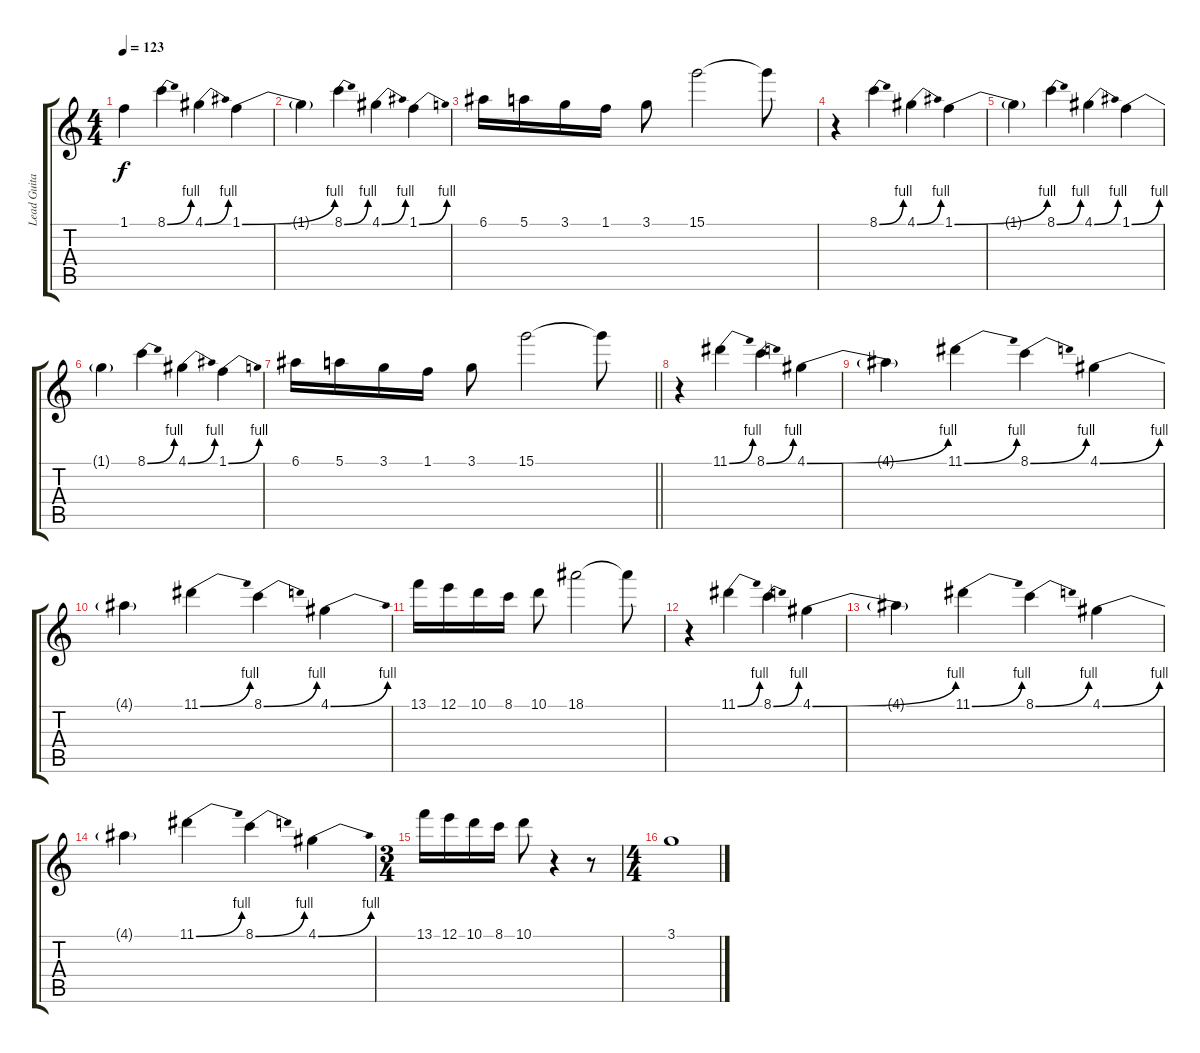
\track ("Lead Guitar II" "Lead Guita") {instrument distortionguitar}
\staff {score tabs}
\tuning (E4 B3 G3 D3 A2 E2) {hide}
\ts (4 4)
\tempo 123
\clef g2
\ks c
1.1{t}.4{dy f} 8.1{be (bend 0 0 60 4)}.4 4.1{be (bend 0 0 60 4)}.4 1.1{be (bend 0 0 60 4)}.4 |
1.1{t}.4 8.1{be (bend 0 0 60 4)}.4 4.1{be (bend 0 0 60 4)}.4 1.1{be (bend 0 0 60 4)}.4 |
6.1.16 5.1.16 3.1.16 1.1.16 3.1.8 15.1.2 15.1{t}.8 |
r.4 8.1{be (bend 0 0 60 4)}.4 4.1{be (bend 0 0 60 4)}.4 1.1{be (bend 0 0 60 4)}.4 |
1.1{t}.4 8.1{be (bend 0 0 60 4)}.4 4.1{be (bend 0 0 60 4)}.4 1.1{be (bend 0 0 60 4)}.4 |
1.1{t}.4 8.1{be (bend 0 0 60 4)}.4 4.1{be (bend 0 0 60 4)}.4 1.1{be (bend 0 0 60 4)}.4 |
\barLineRight lightlight
6.1.16 5.1.16 3.1.16 1.1.16 3.1.8 15.1.2 15.1{t}.8 |
r.4 11.1{be (bend 0 0 60 4)}.4 8.1{be (bend 0 0 60 4)}.4 4.1{be (bend 0 0 60 4)}.4 |
4.1{t}.4 11.1{be (bend 0 0 60 4)}.4 8.1{be (bend 0 0 60 4)}.4 4.1{be (bend 0 0 60 4)}.4 |
4.1{t}.4 11.1{be (bend 0 0 60 4)}.4 8.1{be (bend 0 0 60 4)}.4 4.1{be (bend 0 0 60 4)}.4 |
13.1.16 12.1.16 10.1.16 8.1.16 10.1.8 18.1.2 18.1{t}.8 |
r.4 11.1{be (bend 0 0 60 4)}.4 8.1{be (bend 0 0 60 4)}.4 4.1{be (bend 0 0 60 4)}.4 |
4.1{t}.4 11.1{be (bend 0 0 60 4)}.4 8.1{be (bend 0 0 60 4)}.4 4.1{be (bend 0 0 60 4)}.4 |
4.1{t}.4 11.1{be (bend 0 0 60 4)}.4 8.1{be (bend 0 0 60 4)}.4 4.1{be (bend 0 0 60 4)}.4 |
\ts (3 4)
13.1.16 12.1.16 10.1.16 8.1.16 10.1.8 r.4 r.8 |
\ts (4 4)
3.1.1
